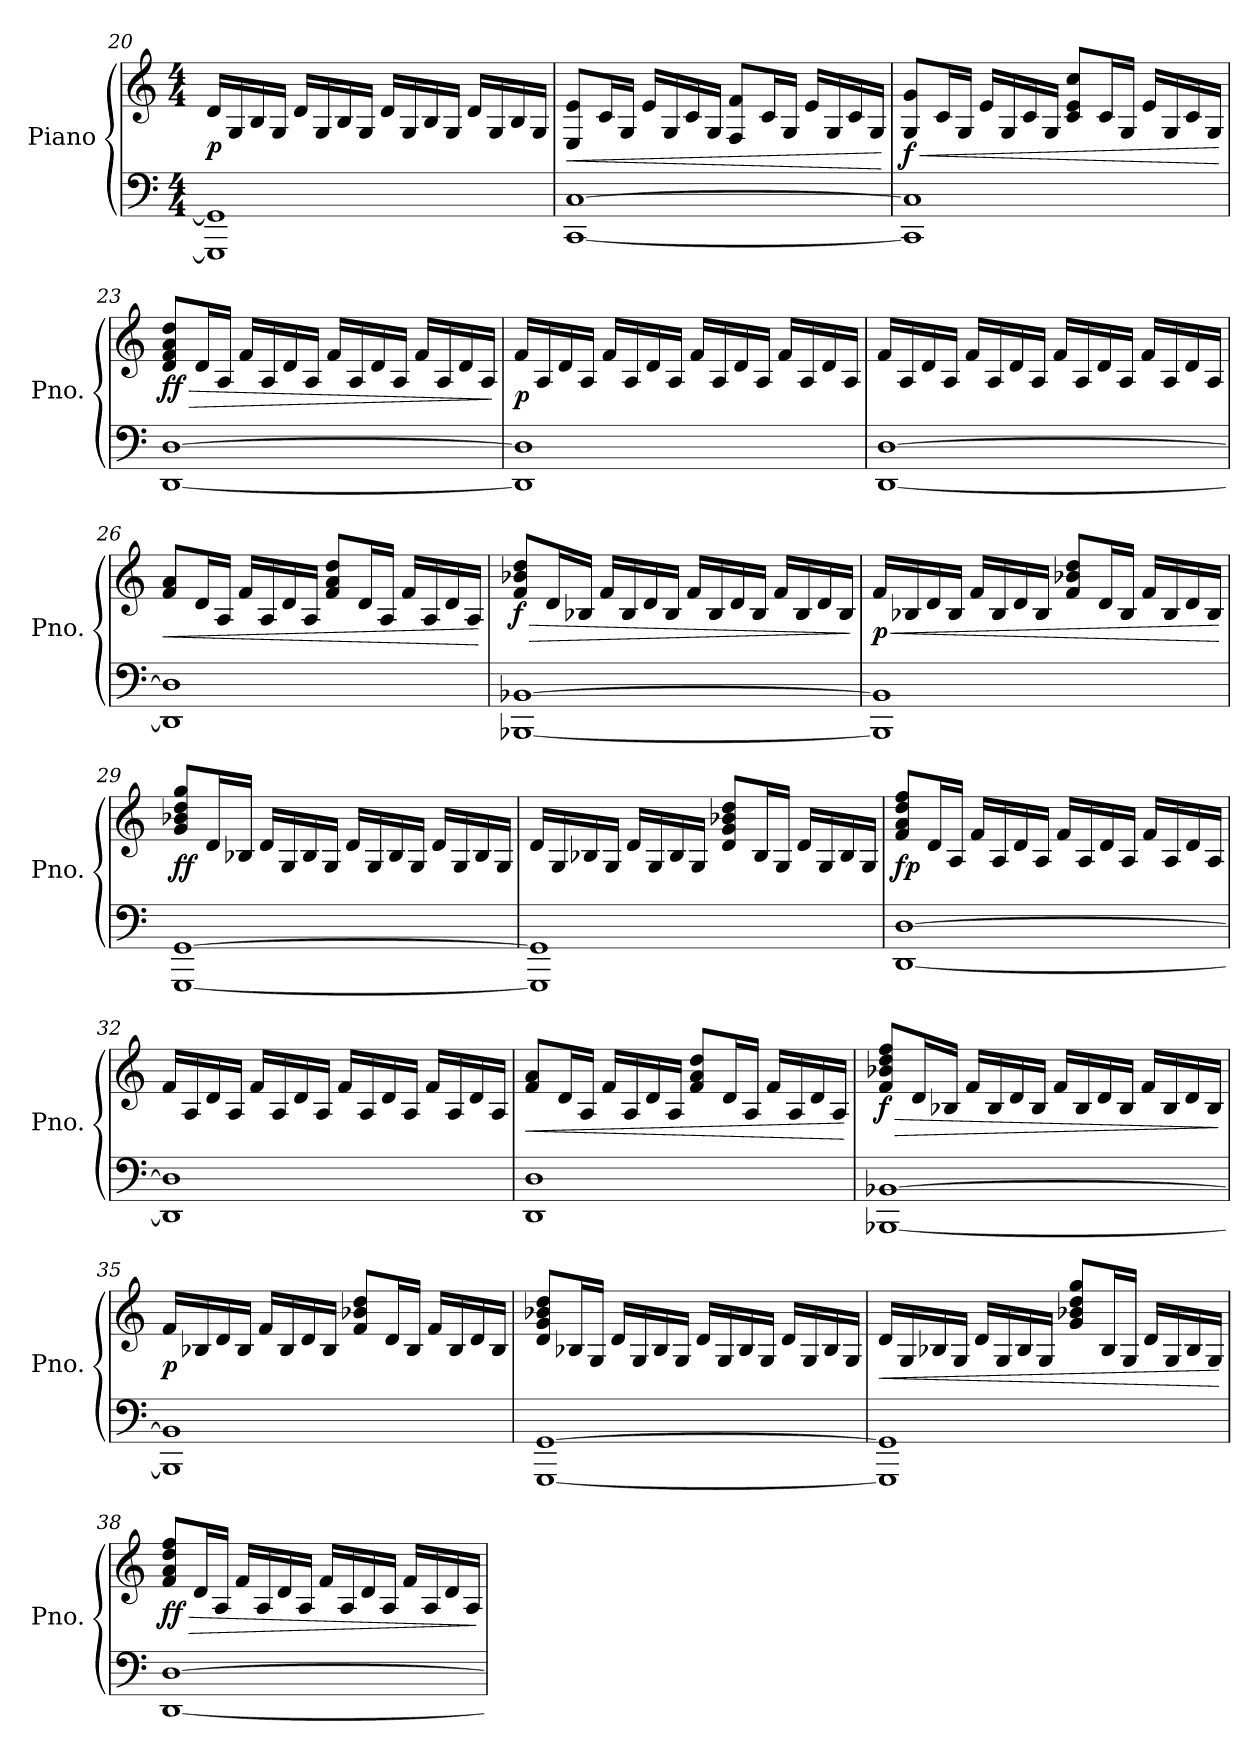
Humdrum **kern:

**kern	**kern	**dynam
*part1	*part1	*part1
*staff2	*staff1	*staff1/2
*I"Piano	*	*
*I'Pno.	*	*
*clefF4	*clefG2	*
*k[]	*k[]	*
*M4/4	*M4/4	*
=20	=20	=20
!	!	!LO:DY:b
1GGG] 1GG]	16d/LL	p
.	16G/	.
.	16B/	.
.	16G/JJ	.
.	16d/LL	.
.	16G/	.
.	16B/	.
.	16G/JJ	.
.	16d/LL	.
.	16G/	.
.	16B/	.
.	16G/JJ	.
.	16d/LL	.
.	16G/	.
.	16B/	.
.	16G/JJ	.
!!LO:PB:g=z
=21	=21	=21
!	!	!LO:HP:b
[1CC [1C	8E/ 8e/L	<
.	16c/L	.
.	16G/JJ	.
.	16e/LL	.
.	16G/	.
.	16c/	.
.	16G/JJ	.
.	8F/ 8f/L	.
.	16c/L	.
.	16G/JJ	.
.	16e/LL	.
.	16G/	.
.	16c/	.
.	16G/JJ	.
.	.	[
=22	=22	=22
!	!	!LO:HP:b
!	!	!LO:DY:n=1:b
1CC] 1C]	8G/ 8g/L	< f
.	16c/L	.
.	16G/JJ	.
.	16e/LL	.
.	16G/	.
.	16c/	.
.	16G/JJ	.
.	8c/ 8e/ 8cc/L	.
.	16c/L	.
.	16G/JJ	.
.	16e/LL	.
.	16G/	.
.	16c/	.
.	16G/JJ	.
.	.	[
!!LO:LB:g=z
=23	=23	=23
!	!	!LO:HP:b
!	!	!LO:DY:n=1:b
[1DD [1D	8d/ 8f/ 8a/ 8dd/L	> ff
.	16d/L	.
.	16A/JJ	.
.	16f/LL	.
.	16A/	.
.	16d/	.
.	16A/JJ	.
.	16f/LL	.
.	16A/	.
.	16d/	.
.	16A/JJ	.
.	16f/LL	.
.	16A/	.
.	16d/	.
.	16A/JJ	.
.	.	]
=24	=24	=24
!	!	!LO:DY:b
1DD] 1D]	16f/LL	p
.	16A/	.
.	16d/	.
.	16A/JJ	.
.	16f/LL	.
.	16A/	.
.	16d/	.
.	16A/JJ	.
.	16f/LL	.
.	16A/	.
.	16d/	.
.	16A/JJ	.
.	16f/LL	.
.	16A/	.
.	16d/	.
.	16A/JJ	.
!!LO:LB:g=z
=25	=25	=25
[1DD [1D	16f/LL	.
.	16A/	.
.	16d/	.
.	16A/JJ	.
.	16f/LL	.
.	16A/	.
.	16d/	.
.	16A/JJ	.
.	16f/LL	.
.	16A/	.
.	16d/	.
.	16A/JJ	.
.	16f/LL	.
.	16A/	.
.	16d/	.
.	16A/JJ	.
=26	=26	=26
!	!	!LO:HP:b
1DD] 1D]	8f/ 8a/L	<
.	16d/L	.
.	16A/JJ	.
.	16f/LL	.
.	16A/	.
.	16d/	.
.	16A/JJ	.
.	8f/ 8a/ 8dd/L	.
.	16d/L	.
.	16A/JJ	.
.	16f/LL	.
.	16A/	.
.	16d/	.
.	16A/JJ	.
.	.	[
=27	=27	=27
!	!	!LO:HP:b
!	!	!LO:DY:n=1:b
[1BBB-X [1BB-X	8f/ 8b-X/ 8dd/L	> f
.	16d/L	.
.	16B-X/JJ	.
.	16f/LL	.
.	16B-/	.
.	16d/	.
.	16B-/JJ	.
.	16f/LL	.
.	16B-/	.
.	16d/	.
.	16B-/JJ	.
.	16f/LL	.
.	16B-/	.
.	16d/	.
.	16B-/JJ	.
.	.	]
!!LO:LB:g=z
=28	=28	=28
!	!	!LO:HP:b
!	!	!LO:DY:n=1:b
1BBB-] 1BB-]	16f/LL	< p
.	16B-X/	.
.	16d/	.
.	16B-/JJ	.
.	16f/LL	.
.	16B-/	.
.	16d/	.
.	16B-/JJ	.
.	8f/ 8b-X/ 8dd/L	.
.	16d/L	.
.	16B-/JJ	.
.	16f/LL	.
.	16B-/	.
.	16d/	.
.	16B-/JJ	.
.	.	[
=29	=29	=29
!	!	!LO:DY:b
[1GGG [1GG	8g/ 8b-X/ 8dd/ 8gg/L	ff
.	16d/L	.
.	16B-X/JJ	.
.	16d/LL	.
.	16G/	.
.	16B-/	.
.	16G/JJ	.
.	16d/LL	.
.	16G/	.
.	16B-/	.
.	16G/JJ	.
.	16d/LL	.
.	16G/	.
.	16B-/	.
.	16G/JJ	.
!!LO:LB:g=z
=30	=30	=30
1GGG] 1GG]	16d/LL	.
.	16G/	.
.	16B-X/	.
.	16G/JJ	.
.	16d/LL	.
.	16G/	.
.	16B-/	.
.	16G/JJ	.
.	8d/ 8g/ 8b-X/ 8dd/L	.
.	16B-/L	.
.	16G/JJ	.
.	16d/LL	.
.	16G/	.
.	16B-/	.
.	16G/JJ	.
=31	=31	=31
!	!	!LO:DY:b
[1DD [1D	8f/ 8a/ 8dd/ 8ff/L	fp
.	16d/L	.
.	16A/JJ	.
.	16f/LL	.
.	16A/	.
.	16d/	.
.	16A/JJ	.
.	16f/LL	.
.	16A/	.
.	16d/	.
.	16A/JJ	.
.	16f/LL	.
.	16A/	.
.	16d/	.
.	16A/JJ	.
!!LO:PB:g=z
=32	=32	=32
1DD] 1D]	16f/LL	.
.	16A/	.
.	16d/	.
.	16A/JJ	.
.	16f/LL	.
.	16A/	.
.	16d/	.
.	16A/JJ	.
.	16f/LL	.
.	16A/	.
.	16d/	.
.	16A/JJ	.
.	16f/LL	.
.	16A/	.
.	16d/	.
.	16A/JJ	.
=33	=33	=33
!	!	!LO:HP:b
1DD 1D	8f/ 8a/L	<
.	16d/L	.
.	16A/JJ	.
.	16f/LL	.
.	16A/	.
.	16d/	.
.	16A/JJ	.
.	8f/ 8a/ 8dd/L	.
.	16d/L	.
.	16A/JJ	.
.	16f/LL	.
.	16A/	.
.	16d/	.
.	16A/JJ	.
.	.	[
=34	=34	=34
!	!	!LO:HP:b
!	!	!LO:DY:n=1:b
[1BBB-X [1BB-X	8f/ 8b-X/ 8dd/ 8ff/L	> f
.	16d/L	.
.	16B-X/JJ	.
.	16f/LL	.
.	16B-/	.
.	16d/	.
.	16B-/JJ	.
.	16f/LL	.
.	16B-/	.
.	16d/	.
.	16B-/JJ	.
.	16f/LL	.
.	16B-/	.
.	16d/	.
.	16B-/JJ	.
.	.	]
!!LO:LB:g=z
=35	=35	=35
!	!	!LO:DY:b
1BBB-] 1BB-]	16f/LL	p
.	16B-X/	.
.	16d/	.
.	16B-/JJ	.
.	16f/LL	.
.	16B-/	.
.	16d/	.
.	16B-/JJ	.
.	8f/ 8b-X/ 8dd/L	.
.	16d/L	.
.	16B-/JJ	.
.	16f/LL	.
.	16B-/	.
.	16d/	.
.	16B-/JJ	.
=36	=36	=36
[1GGG [1GG	8d/ 8g/ 8b-X/ 8dd/L	.
.	16B-X/L	.
.	16G/JJ	.
.	16d/LL	.
.	16G/	.
.	16B-/	.
.	16G/JJ	.
.	16d/LL	.
.	16G/	.
.	16B-/	.
.	16G/JJ	.
.	16d/LL	.
.	16G/	.
.	16B-/	.
.	16G/JJ	.
!!LO:LB:g=z
=37	=37	=37
!	!	!LO:HP:b
1GGG] 1GG]	16d/LL	<
.	16G/	.
.	16B-X/	.
.	16G/JJ	.
.	16d/LL	.
.	16G/	.
.	16B-/	.
.	16G/JJ	.
.	8g/ 8b-X/ 8dd/ 8gg/L	.
.	16B-/L	.
.	16G/JJ	.
.	16d/LL	.
.	16G/	.
.	16B-/	.
.	16G/JJ	.
.	.	[
=38	=38	=38
!	!	!LO:HP:b
!	!	!LO:DY:n=1:b
[1DD [1D	8f/ 8a/ 8dd/ 8ff/L	> ff
.	16d/L	.
.	16A/JJ	.
.	16f/LL	.
.	16A/	.
.	16d/	.
.	16A/JJ	.
.	16f/LL	.
.	16A/	.
.	16d/	.
.	16A/JJ	.
.	16f/LL	.
.	16A/	.
.	16d/	.
.	16A/JJ	.
.	.	]
=	=	=
*-	*-	*-
